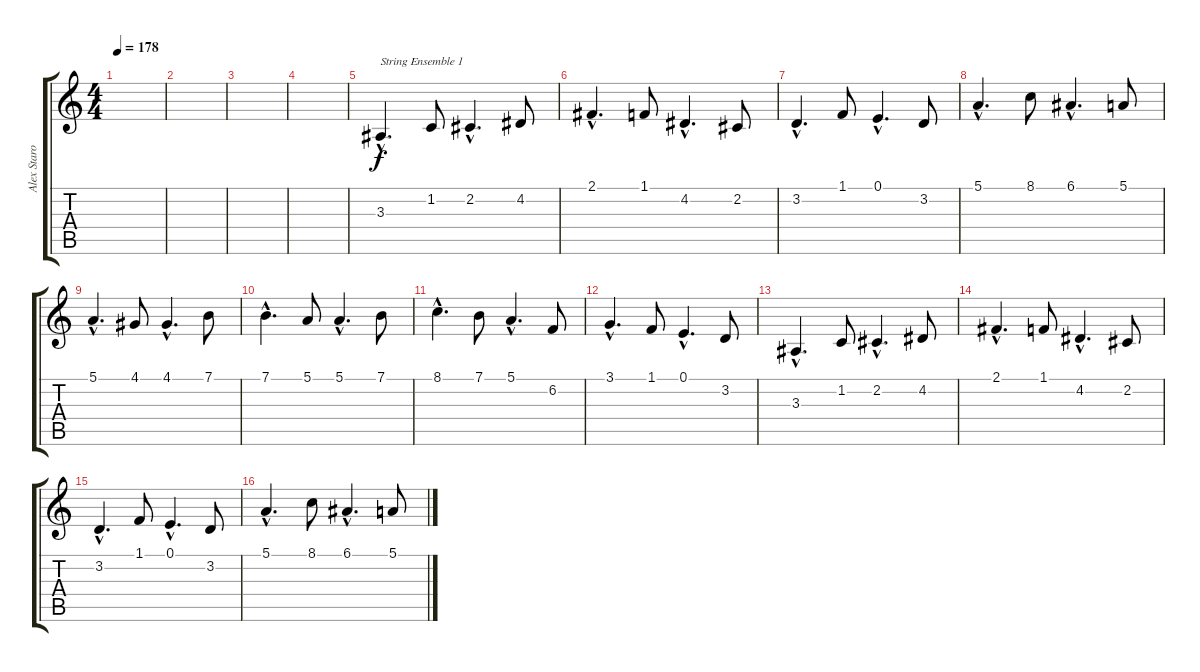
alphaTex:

\track ("Alex Staropoli" "Alex Staro") {instrument harpsichord}
\staff {score tabs}
\tuning (E4 B3 G3 D3 A2 E2) {hide}
\ts (4 4)
\tempo 178
\clef g2
\ks c
|
|
|
|
3.3{hac}.4{d txt "String Ensemble 1" instrument stringensemble1} 1.2.8 2.2{hac}.4{d} 4.2.8 |
2.1{hac}.4{d} 1.1.8 4.2{hac}.4{d} 2.2.8 |
3.2{hac}.4{d} 1.1.8 0.1{hac}.4{d} 3.2.8 |
5.1{hac}.4{d} 8.1.8 6.1{hac}.4{d} 5.1.8 |
5.1{hac}.4{d} 4.1.8 4.1{hac}.4{d} 7.1.8 |
7.1{hac}.4{d} 5.1.8 5.1{hac}.4{d} 7.1.8 |
8.1{hac}.4{d} 7.1.8 5.1{hac}.4{d} 6.2.8 |
3.1{hac}.4{d} 1.1.8 0.1{hac}.4{d} 3.2.8 |
3.3{hac}.4{d} 1.2.8 2.2{hac}.4{d} 4.2.8 |
2.1{hac}.4{d} 1.1.8 4.2{hac}.4{d} 2.2.8 |
3.2{hac}.4{d} 1.1.8 0.1{hac}.4{d} 3.2.8 |
5.1{hac}.4{d} 8.1.8 6.1{hac}.4{d} 5.1.8
